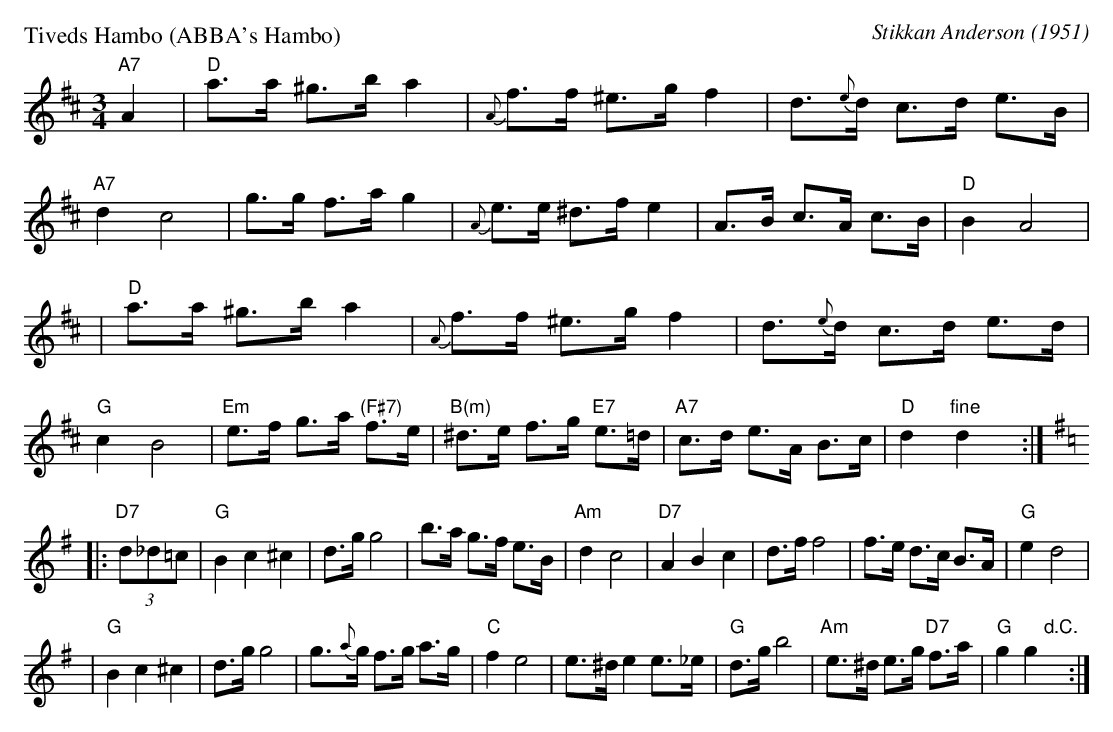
X:1
P: Tiveds Hambo (ABBA's Hambo)
C: Stikkan Anderson (1951)
M: 3/4
L: 1/8
K: D
"A7"A2 \
| "D"a>a ^g>b a2 | {A}f>f ^e>g f2 | d>{e}d c>d e>B |"A7"d2 c4 \
| g>g f>a g2 | {A}e>e ^d>f e2 | A>B c>A c>B | "D"B2 A4 |
| "D"a>a ^g>b a2 | {A}f>f ^e>g f2 | d>{e}d c>d e>d | "G"c2 B4 \
| "Em"e>f g>a "(F#7)"f>e | "B(m)"^d>e f>g "E7"e>=d | "A7"c>d e>A B>c | "D"d2 "fine"d2 y:|[K:=c]
K: G
|: "D7"(3d_d=c \
| "G"B2 c2 ^c2 | d>g g4 | b>a g>f e>B |"Am"d2 c4 \
| "D7"A2 B2 c2 | d>f f4 | f>e d>c B>A | "G"e2 d4 |
| "G"B2 c2 ^c2 | d>g g4 | g>{a}g f>g a>g | "C"f2 e4 \
| e>^d e2 e>_e | "G"d>g b4 | "Am"e>^d e>g "D7"f>a | "G"g2 g2 "d.C."y:|
